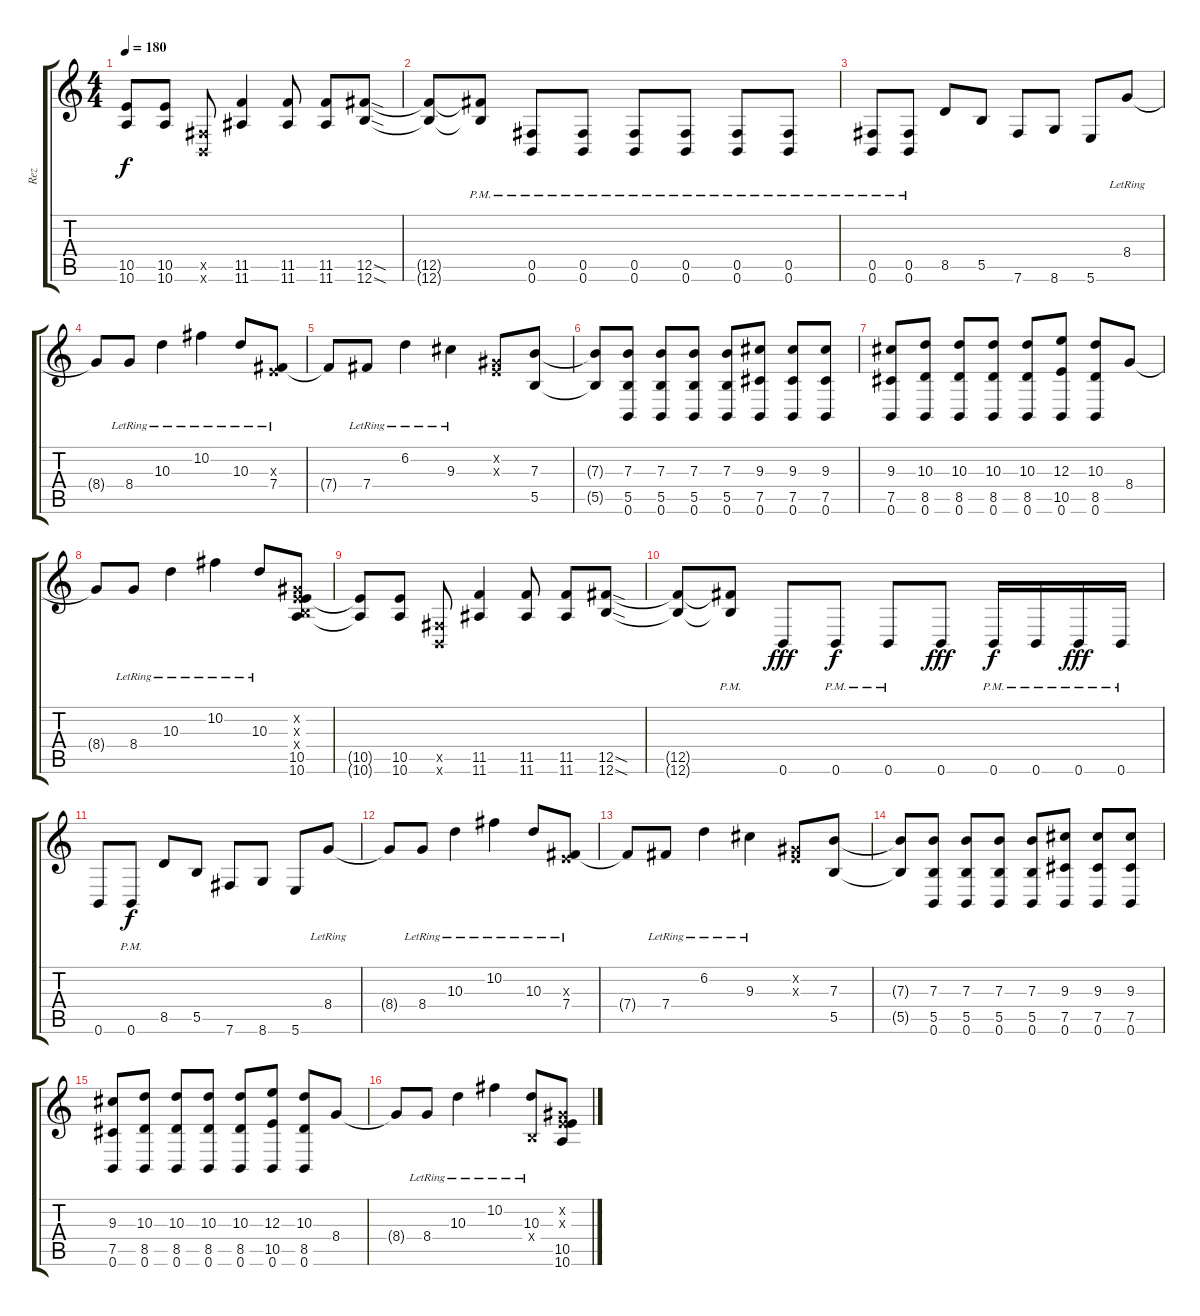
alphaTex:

\track ("Rez" "Rez") {instrument distortionguitar}
\staff {score tabs}
\tuning (Db4 Ab3 E3 B2 Gb2 B1) {hide}
\ts (4 4)
\tempo 180
\clef g2
\ks c
(10.5{t} 10.6{t}).8{dy f} (10.5 10.6).8 (0.5{x} 0.6{x}).8 (11.5 11.6).4 (11.5 11.6).8 (11.5 11.6).8 (12.5{sod} 12.6{sod}).8 |
(12.5{t} 12.6{t}).8 (12.5{pm t} 12.6{pm t}).8 (0.5{pm} 0.6{pm}).8 (0.5{pm} 0.6{pm}).8 (0.5{pm} 0.6{pm}).8 (0.5{pm} 0.6{pm}).8 (0.5{pm} 0.6{pm}).8 (0.5{pm} 0.6{pm}).8 |
(0.5{pm} 0.6{pm}).8 (0.5{pm} 0.6{pm}).8 8.5.8 5.5.8 7.6.8 8.6.8 5.6.8 8.4{lr}.8{instrument overdrivenguitar} |
8.4{t}.8 8.4{lr}.8 10.3{lr}.4 10.2{lr}.4 10.3{lr}.8 (0.3{x} 7.4{lr}).8 |
7.4{t}.8 7.4{lr}.8 6.2{lr}.4 9.3{lr}.4 (0.2{x} 0.3{x}).8 (7.3 5.5).8{instrument distortionguitar} |
(7.3{t} 5.5{t}).8 (7.3 5.5 0.6).8 (7.3 5.5 0.6).8 (7.3 5.5 0.6).8 (7.3 5.5 0.6).8 (9.3 7.5 0.6).8 (9.3 7.5 0.6).8 (9.3 7.5 0.6).8 |
(9.3 7.5 0.6).8 (10.3 8.5 0.6).8 (10.3 8.5 0.6).8 (10.3 8.5 0.6).8 (10.3 8.5 0.6).8 (12.3 10.5 0.6).8 (10.3 8.5 0.6).8 8.4.8 |
8.4{t}.8 8.4{lr}.8 10.3{lr}.4 10.2{lr}.4 10.3{lr}.8 (0.2{x} 0.3{x} 0.4{x} 10.5 10.6).8 |
(10.5{t} 10.6{t}).8 (10.5 10.6).8 (0.5{x} 0.6{x}).8 (11.5 11.6).4 (11.5 11.6).8 (11.5 11.6).8 (12.5{sod} 12.6{sod}).8 |
(12.5{t} 12.6{t}).8 (12.5{pm t} 12.6{pm t}).8 0.6.8{dy fff} 0.6{pm}.8{dy f} 0.6{pm}.8 0.6.8{dy fff} 0.6{pm}.16{dy f} 0.6{pm}.16 0.6{pm}.16{dy fff} 0.6{pm}.16 |
0.6.8 0.6{pm}.8{dy f} 8.5.8 5.5.8 7.6.8 8.6.8 5.6.8 8.4{lr}.8{instrument overdrivenguitar} |
8.4{t}.8 8.4{lr}.8 10.3{lr}.4 10.2{lr}.4 10.3{lr}.8 (0.3{x} 7.4{lr}).8 |
7.4{t}.8 7.4{lr}.8 6.2{lr}.4 9.3{lr}.4 (0.2{x} 0.3{x}).8 (7.3 5.5).8{instrument distortionguitar} |
(7.3{t} 5.5{t}).8 (7.3 5.5 0.6).8 (7.3 5.5 0.6).8 (7.3 5.5 0.6).8 (7.3 5.5 0.6).8 (9.3 7.5 0.6).8 (9.3 7.5 0.6).8 (9.3 7.5 0.6).8 |
(9.3 7.5 0.6).8 (10.3 8.5 0.6).8 (10.3 8.5 0.6).8 (10.3 8.5 0.6).8 (10.3 8.5 0.6).8 (12.3 10.5 0.6).8 (10.3 8.5 0.6).8 8.4.8 |
8.4{t}.8 8.4{lr}.8 10.3{lr}.4 10.2{lr}.4 (10.3{lr} 0.4{x}).8 (0.2{x} 0.3{x} 10.5 10.6).8{instrument distortionguitar}
